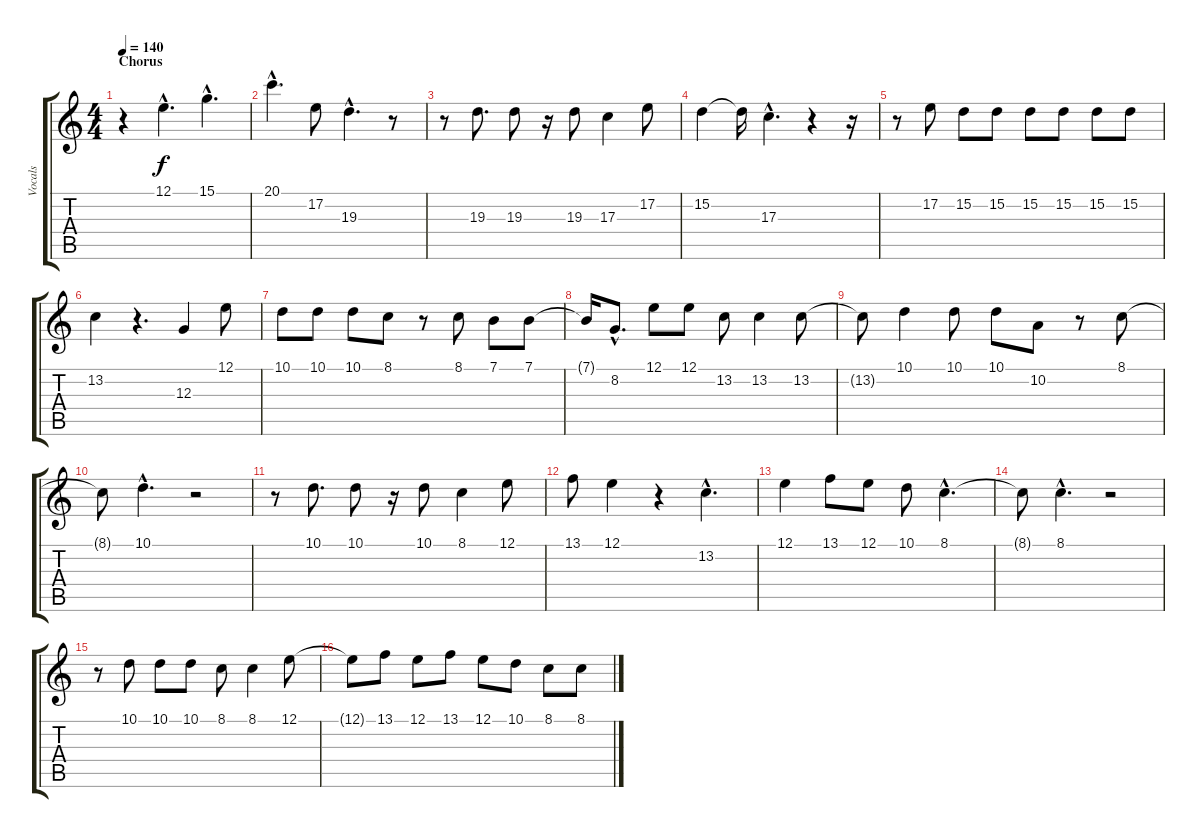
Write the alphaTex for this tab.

\track ("Vocals" "Vocals") {instrument lead8bassandlead}
\staff {score tabs}
\tuning (E4 B3 G3 D3 A2 E2) {hide}
\ts (4 4)
\section ("" "Chorus")
\tempo 140
\clef g2
\ks c
r.4{dy f} 12.1{hac}.4{d} 15.1{hac}.4{d} |
20.1{hac}.4{d} 17.2.8 19.3{hac}.4{d} r.8 |
r.8 19.3.8{d} 19.3.8 r.16 19.3.8 17.3.4 17.2.8 |
15.2.4 15.2{t}.16 17.3{hac}.4{d} r.4 r.16 |
r.8 17.2.8 15.2.8 15.2.8 15.2.8 15.2.8 15.2.8 15.2.8 |
13.2.4 r.4{d} 12.3.4 12.1.8 |
10.1.8 10.1.8 10.1.8 8.1.8 r.8 8.1.8 7.1.8 7.1.8 |
7.1{t}.16 8.2{hac}.8{d} 12.1.8 12.1.8 13.2.8 13.2.4 13.2.8 |
13.2{t}.8 10.1.4 10.1.8 10.1.8 10.2.8 r.8 8.1.8 |
8.1{t}.8 10.1{hac}.4{d} r.2 |
r.8 10.1.8{d} 10.1.8 r.16 10.1.8 8.1.4 12.1.8 |
13.1.8 12.1.4 r.4 13.2{hac}.4{d} |
12.1.4 13.1.8 12.1.8 10.1.8 8.1{hac}.4{d} |
8.1{t}.8 8.1{hac}.4{d} r.2 |
r.8 10.1.8 10.1.8 10.1.8 8.1.8 8.1.4 12.1.8 |
12.1{t}.8 13.1.8 12.1.8 13.1.8 12.1.8 10.1.8 8.1.8 8.1.8
